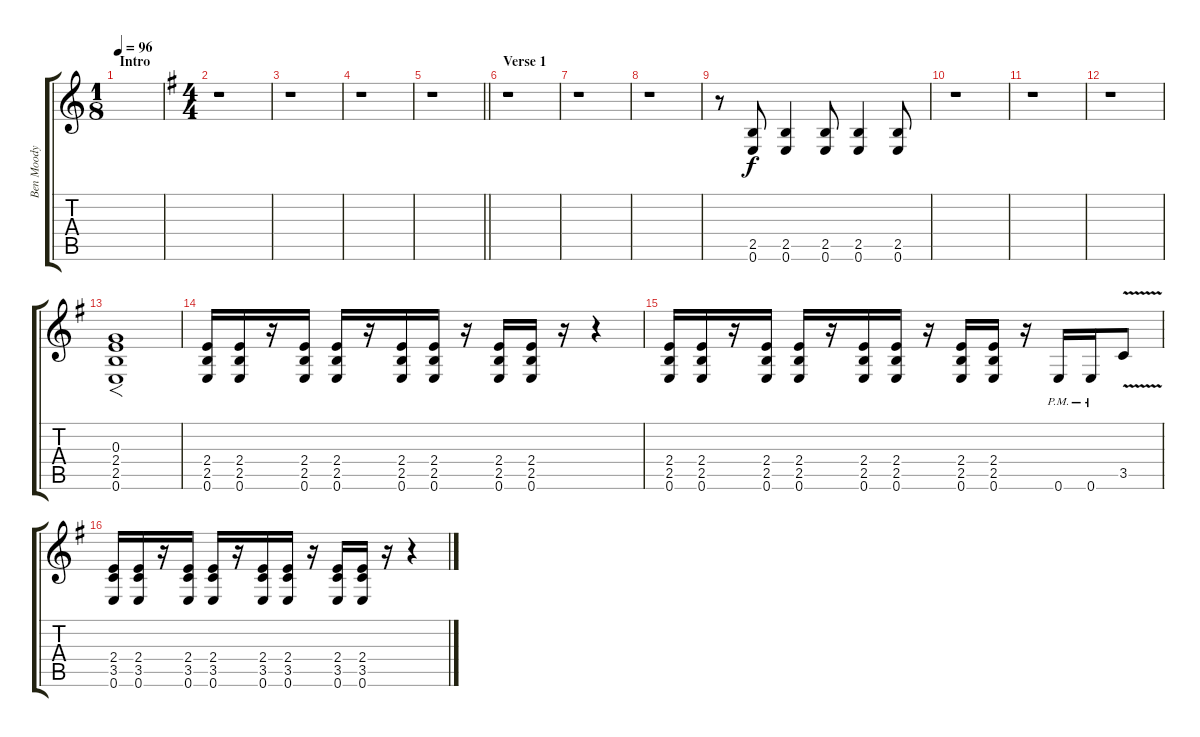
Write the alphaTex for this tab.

\track ("Ben Moody" "Ben Moody") {instrument overdrivenguitar}
\staff {score tabs}
\tuning (E4 B3 G3 D3 A2 E2) {hide}
\ts (1 8)
\section ("" "Intro")
\tempo 96
\clef g2
\ks c
|
\ts (4 4)
\ks g
r.1 |
r.1 |
r.1 |
\barLineRight lightlight
r.1 |
\section ("" "Verse 1")
r.1 |
r.1 |
r.1 |
r.8 (2.5 0.6).8{volume 11 balance 5} (2.5 0.6).4 (2.5 0.6).8{balance 10} (2.5 0.6).4 (2.5 0.6).8 |
r.1 |
r.1 |
r.1 |
(0.3 2.4 2.5 0.6).1{f} |
(2.4 2.5 0.6).16 (2.4 2.5 0.6).16 r.16 (2.4 2.5 0.6).16 (2.4 2.5 0.6).16 r.16 (2.4 2.5 0.6).16 (2.4 2.5 0.6).16 r.16 (2.4 2.5 0.6).16 (2.4 2.5 0.6).16 r.16 r.4 |
(2.4 2.5 0.6).16 (2.4 2.5 0.6).16 r.16 (2.4 2.5 0.6).16 (2.4 2.5 0.6).16 r.16 (2.4 2.5 0.6).16 (2.4 2.5 0.6).16 r.16 (2.4 2.5 0.6).16 (2.4 2.5 0.6).16 r.16 0.6{pm}.16 0.6{pm}.16 3.5{v}.8 |
(2.4 3.5 0.6).16 (2.4 3.5 0.6).16 r.16 (2.4 3.5 0.6).16 (2.4 3.5 0.6).16 r.16 (2.4 3.5 0.6).16 (2.4 3.5 0.6).16 r.16 (2.4 3.5 0.6).16 (2.4 3.5 0.6).16 r.16 r.4
